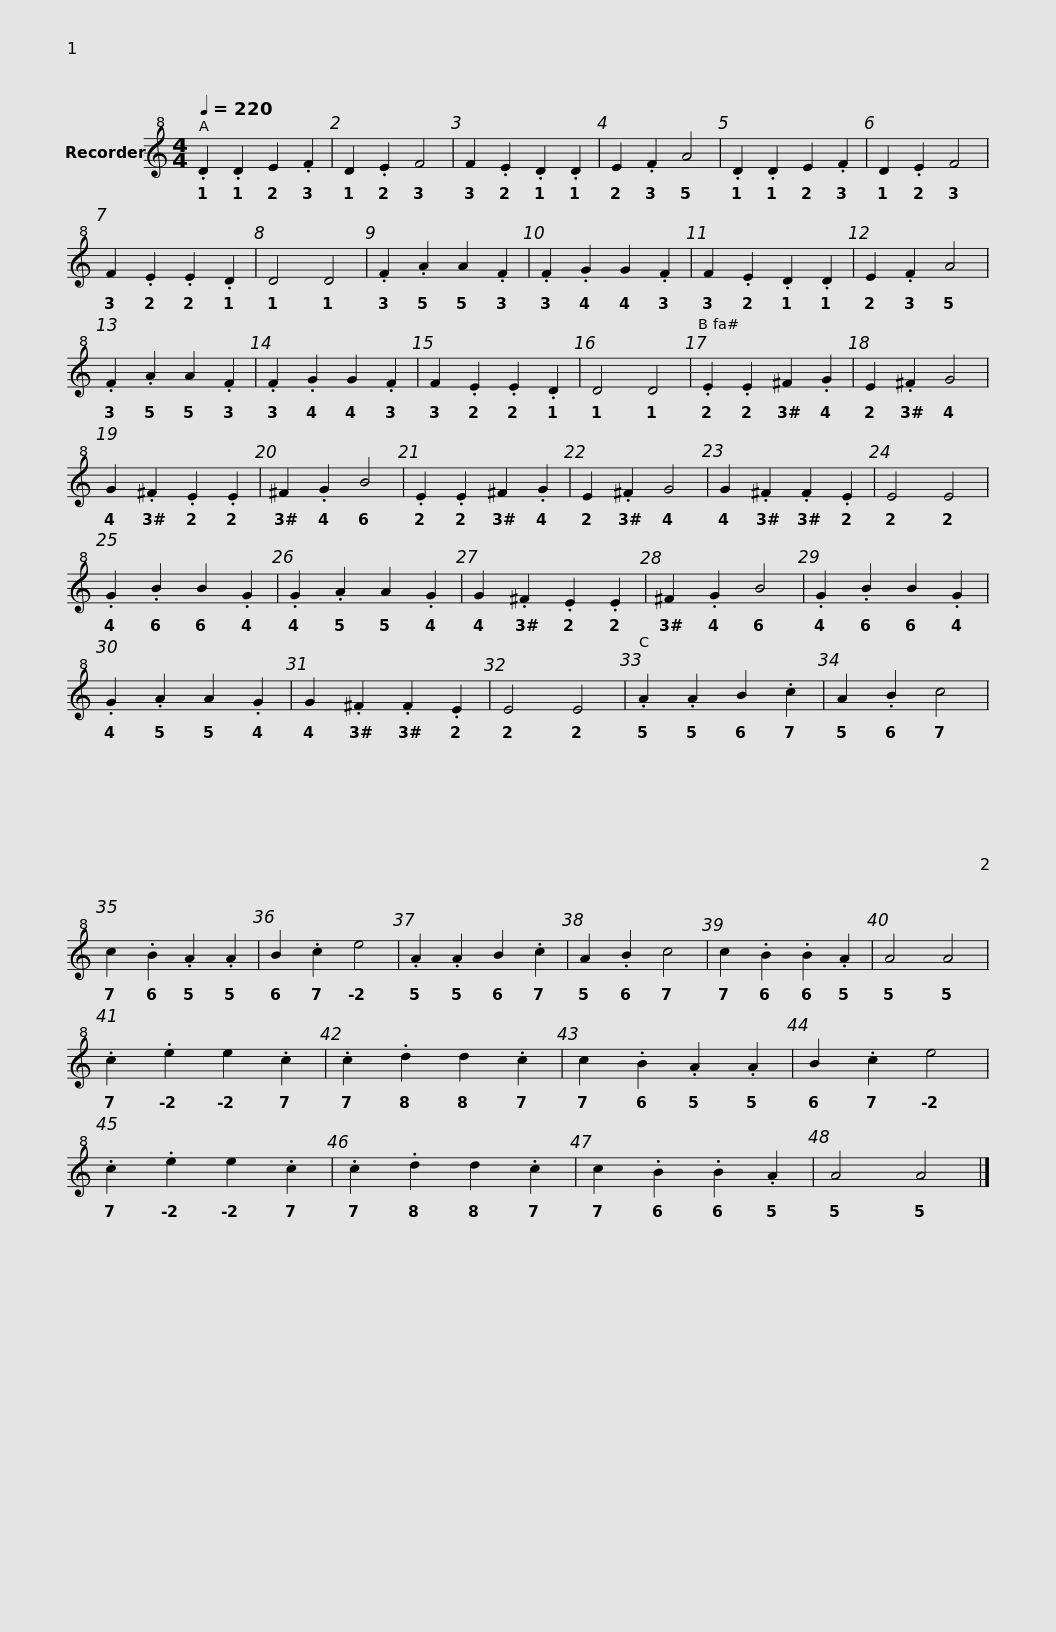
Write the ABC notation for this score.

X:1
L:1/8
Q:1/4=220
M:4/4
I:linebreak $
K:C
V:1 treble+8
V:1
 .D2 .D2 E2 .F2 | D2 .E2 F4 | F2 .E2 .D2 .D2 | E2 .F2 A4 | .D2 .D2 E2 .F2 | %5
 D2 .E2 F4 | F2 .E2 .E2 .D2 | D4 D4 |$ .F2 .A2 A2 .F2 | .F2 .G2 G2 .F2 | %10
 F2 .E2 .D2 .D2 | E2 .F2 A4 | .F2 .A2 A2 .F2 | .F2 .G2 G2 .F2 | F2 .E2 .E2 .D2 | %15
 D4 D4 |$[K:C] .E2 .E2 ^F2 .G2 | E2 .^F2 G4 | G2 .^F2 .E2 .E2 | ^F2 .G2 B4 | %20
 .E2 .E2 ^F2 .G2 | E2 .^F2 G4 | G2 .^F2 .F2 .E2 | E4 E4 |$ .G2 .B2 B2 .G2 | %25
 .G2 .A2 A2 .G2 | G2 .^F2 .E2 .E2 | ^F2 .G2 B4 | .G2 .B2 B2 .G2 | .G2 .A2 A2 .G2 | %30
 G2 .^F2 .F2 .E2 | E4 E4 |$[K:C] .A2 .A2 B2 .c2 | A2 .B2 c4 | c2 .B2 .A2 .A2 | %35
 B2 .c2 e4 | .A2 .A2 B2 .c2 | A2 .B2 c4 | c2 .B2 .B2 .A2 | A4 A4 |$ %40
 .c2 .e2 e2 .c2 | .c2 .d2 d2 .c2 | c2 .B2 .A2 .A2 | B2 .c2 e4 | .c2 .e2 e2 .c2 | %45
 .c2 .d2 d2 .c2 | c2 .B2 .B2 .A2 | A4 A4 |] %48
